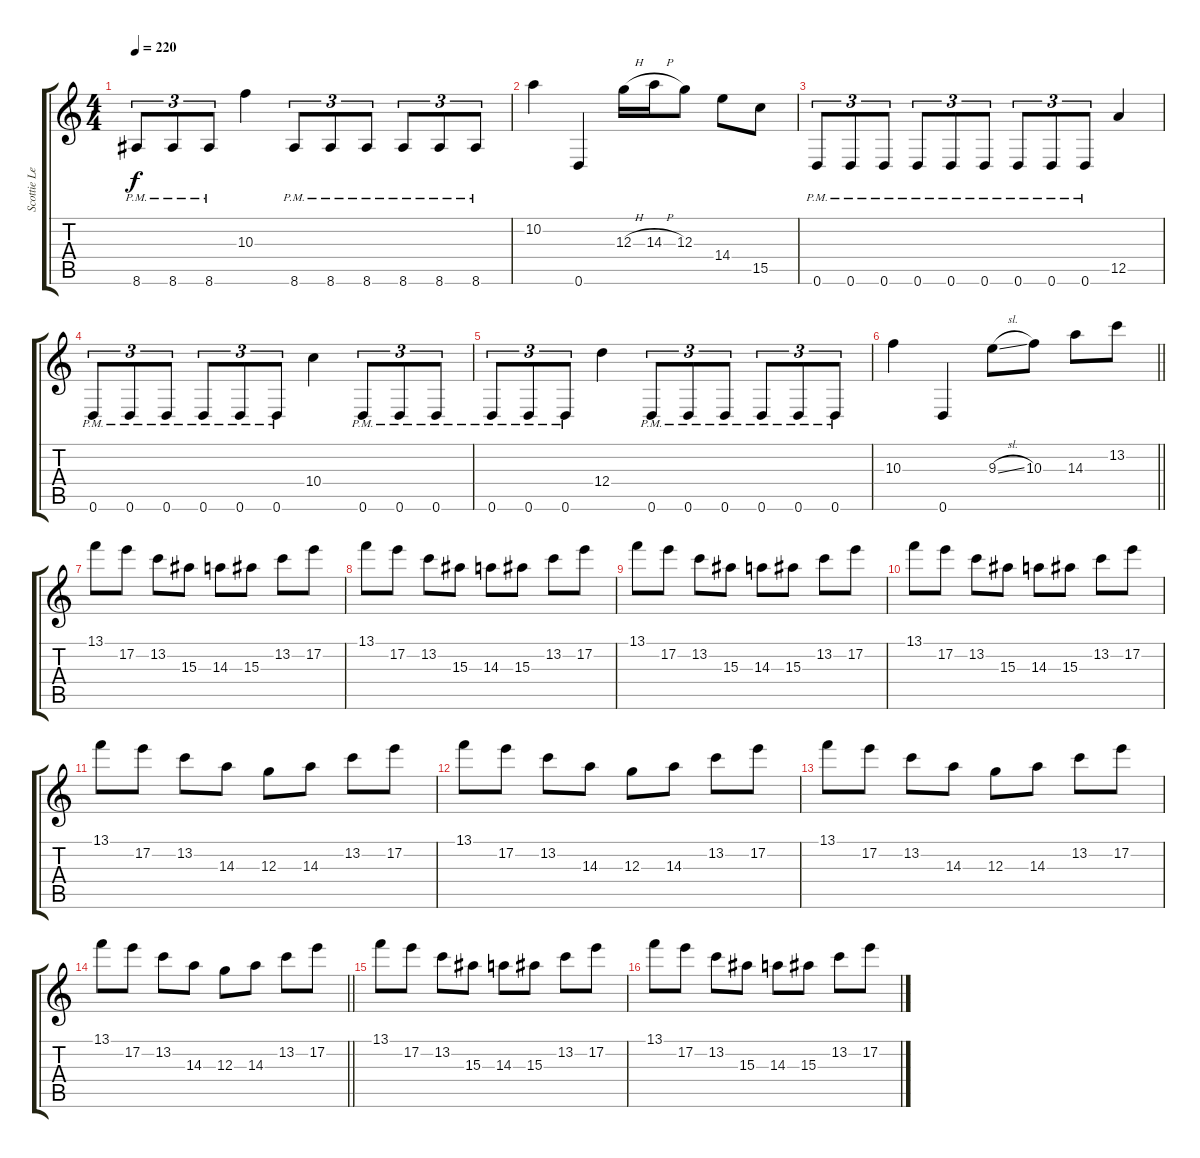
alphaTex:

\track ("Scottie LePage" "Scottie Le") {instrument distortionguitar}
\staff {score tabs}
\tuning (E4 B3 G3 D3 A2 D2) {hide}
\ts (4 4)
\tempo 220
\clef g2
\ks c
8.6{pm}.8{tu (3 2) dy f} 8.6{pm}.8{tu (3 2)} 8.6{pm}.8{tu (3 2)} 10.3.4 8.6{pm}.8{tu (3 2)} 8.6{pm}.8{tu (3 2)} 8.6{pm}.8{tu (3 2)} 8.6{pm}.8{tu (3 2)} 8.6{pm}.8{tu (3 2)} 8.6{pm}.8{tu (3 2)} |
10.2.4 0.6.4 12.3{h}.16 14.3{h}.16 12.3.8 14.4.8 15.5.8 |
0.6{pm}.8{tu (3 2)} 0.6{pm}.8{tu (3 2)} 0.6{pm}.8{tu (3 2)} 0.6{pm}.8{tu (3 2)} 0.6{pm}.8{tu (3 2)} 0.6{pm}.8{tu (3 2)} 0.6{pm}.8{tu (3 2)} 0.6{pm}.8{tu (3 2)} 0.6{pm}.8{tu (3 2)} 12.5.4 |
0.6{pm}.8{tu (3 2)} 0.6{pm}.8{tu (3 2)} 0.6{pm}.8{tu (3 2)} 0.6{pm}.8{tu (3 2)} 0.6{pm}.8{tu (3 2)} 0.6{pm}.8{tu (3 2)} 10.4.4 0.6{pm}.8{tu (3 2)} 0.6{pm}.8{tu (3 2)} 0.6{pm}.8{tu (3 2)} |
0.6{pm}.8{tu (3 2)} 0.6{pm}.8{tu (3 2)} 0.6{pm}.8{tu (3 2)} 12.4.4 0.6{pm}.8{tu (3 2)} 0.6{pm}.8{tu (3 2)} 0.6{pm}.8{tu (3 2)} 0.6{pm}.8{tu (3 2)} 0.6{pm}.8{tu (3 2)} 0.6{pm}.8{tu (3 2)} |
\barLineRight lightlight
10.3.4 0.6.4 9.3{sl}.8 10.3.8 14.3.8 13.2.8 |
13.1.8{balance 0} 17.2.8 13.2.8 15.3.8 14.3.8 15.3.8 13.2.8 17.2.8 |
13.1.8 17.2.8 13.2.8 15.3.8 14.3.8 15.3.8 13.2.8 17.2.8 |
13.1.8 17.2.8 13.2.8 15.3.8 14.3.8 15.3.8 13.2.8 17.2.8 |
13.1.8 17.2.8 13.2.8 15.3.8 14.3.8 15.3.8 13.2.8 17.2.8 |
13.1.8 17.2.8 13.2.8 14.3.8 12.3.8 14.3.8 13.2.8 17.2.8 |
13.1.8 17.2.8 13.2.8 14.3.8 12.3.8 14.3.8 13.2.8 17.2.8 |
13.1.8 17.2.8 13.2.8 14.3.8 12.3.8 14.3.8 13.2.8 17.2.8 |
\barLineRight lightlight
13.1.8 17.2.8 13.2.8 14.3.8 12.3.8 14.3.8 13.2.8 17.2.8 |
13.1.8{volume 6} 17.2.8 13.2.8 15.3.8 14.3.8 15.3.8 13.2.8 17.2.8 |
13.1.8 17.2.8 13.2.8 15.3.8 14.3.8 15.3.8 13.2.8 17.2.8
